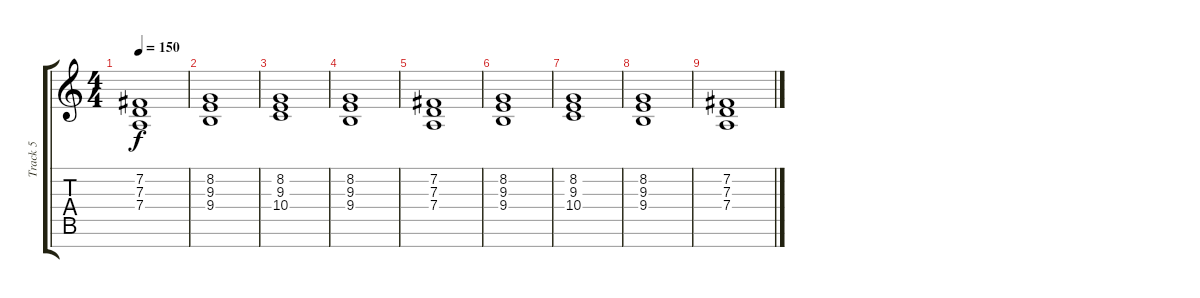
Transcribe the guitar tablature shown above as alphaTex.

\track ("Track 5" "Track 5") {instrument choiraahs}
\staff {score tabs}
\tuning (E4 B3 G3 D3 A2 E2 B1) {hide}
\ts (4 4)
\tempo 150
\clef g2
\ks c
(7.2 7.3 7.4).1{dy f} |
(8.2 9.3 9.4).1 |
(8.2 9.3 10.4).1 |
(8.2 9.3 9.4).1 |
(7.2 7.3 7.4).1 |
(8.2 9.3 9.4).1 |
(8.2 9.3 10.4).1 |
(8.2 9.3 9.4).1 |
(7.2 7.3 7.4).1
